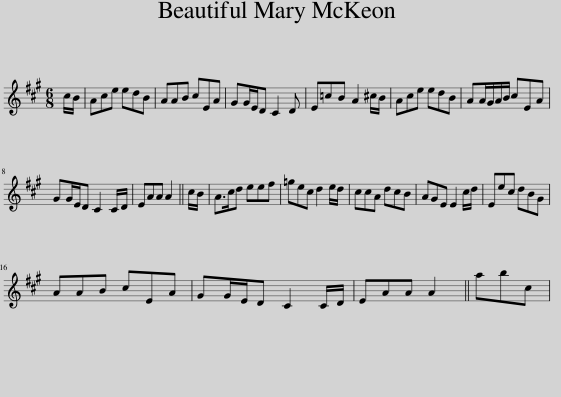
X:1
L:1/8
M:6/8
I:linebreak $
K:A
V:1 treble
V:1
 c/B/ | Ace edB | AAB cEA | GG/E/D C2 D | E=cB A2 ^c/B/ | %5
 Ace edB | AA/G/A/B/ cEA |$ GG/E/D C2 C/D/ | EAA A2 || c/B/ | %10
 A>cd eef | =gec d2 e/d/ | ccA dcB | AGE E2 c/d/ | Eec dBG |$ %15
 AAB cEA | GG/E/D C2 C/D/ | EAA A2 || abc | %19
